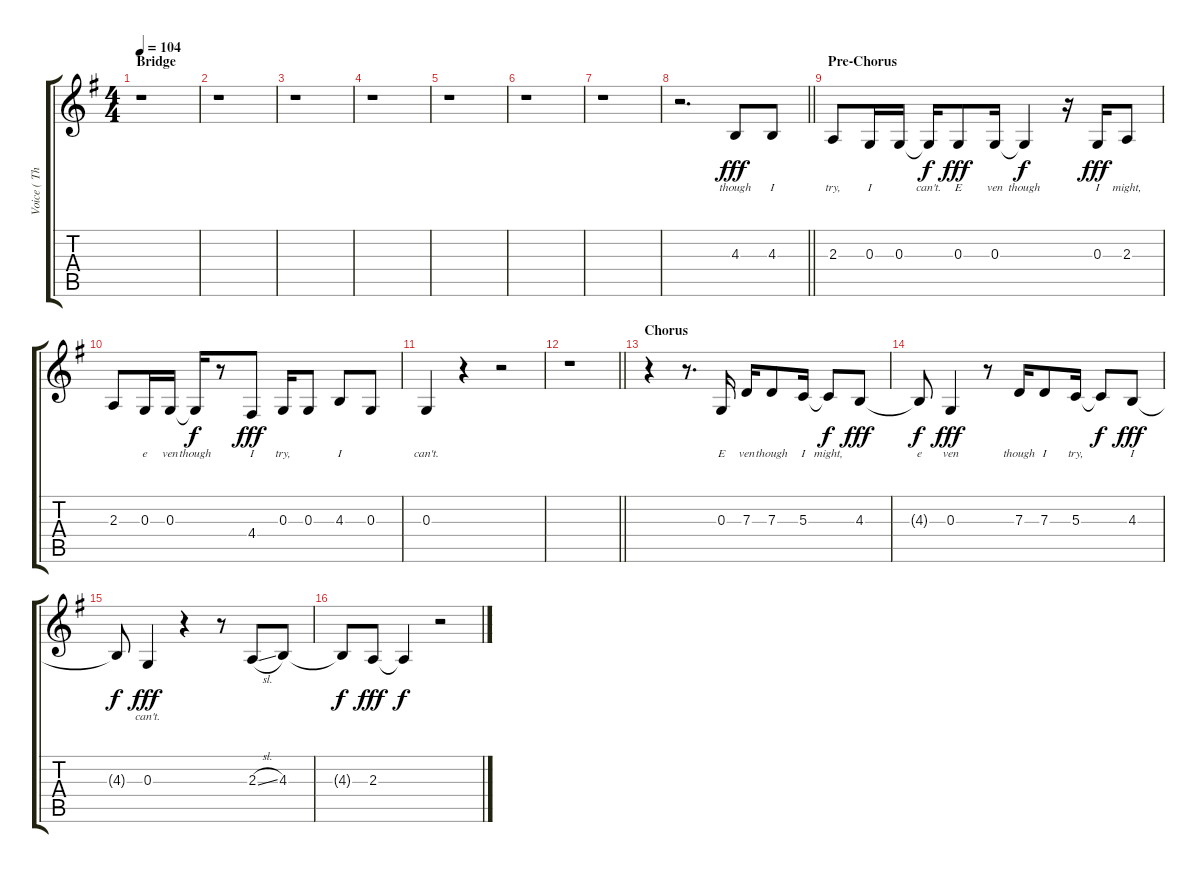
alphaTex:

\track ("Voice ( Thom Yorke )" "Voice ( Th") {instrument lead1square}
\staff {score tabs}
\tuning (E4 B3 G3 D3 A2 E2) {hide}
\ts (4 4)
\section ("" "Bridge")
\tempo 104
\clef g2
\ks eminor
r.1{dy f} |
r.1 |
r.1 |
r.1 |
r.1 |
r.1 |
r.1 |
\barLineRight lightlight
r.2{d} 4.3.8{lyrics (0 "though") lyrics (1 "") lyrics (2 "") lyrics (3 "") lyrics (4 "") dy fff} 4.3.8{lyrics (0 "I") lyrics (1 "") lyrics (2 "") lyrics (3 "") lyrics (4 "")} |
\section ("" "Pre-Chorus")
2.3.8{lyrics (0 "try,") lyrics (1 "") lyrics (2 "") lyrics (3 "") lyrics (4 "")} 0.3.16{lyrics (0 "I") lyrics (1 "") lyrics (2 "") lyrics (3 "") lyrics (4 "")} 0.3.16{lyrics (0 "") lyrics (1 "") lyrics (2 "") lyrics (3 "") lyrics (4 "")} 0.3{t}.16{lyrics (0 "can't.") lyrics (1 "") lyrics (2 "") lyrics (3 "") lyrics (4 "") dy f} 0.3.8{lyrics (0 "E") lyrics (1 "") lyrics (2 "") lyrics (3 "") lyrics (4 "") dy fff} 0.3.16{lyrics (0 "ven") lyrics (1 "") lyrics (2 "") lyrics (3 "") lyrics (4 "")} 0.3{t}.4{lyrics (0 "though") lyrics (1 "") lyrics (2 "") lyrics (3 "") lyrics (4 "") dy f} r.16 0.3.16{lyrics (0 "I") lyrics (1 "") lyrics (2 "") lyrics (3 "") lyrics (4 "") dy fff} 2.3.8{lyrics (0 "might,") lyrics (1 "") lyrics (2 "") lyrics (3 "") lyrics (4 "")} |
2.3.8{lyrics (0 "") lyrics (1 "") lyrics (2 "") lyrics (3 "") lyrics (4 "")} 0.3.16{lyrics (0 "e") lyrics (1 "") lyrics (2 "") lyrics (3 "") lyrics (4 "")} 0.3.16{lyrics (0 "ven") lyrics (1 "") lyrics (2 "") lyrics (3 "") lyrics (4 "")} 0.3{t}.16{lyrics (0 "though") lyrics (1 "") lyrics (2 "") lyrics (3 "") lyrics (4 "") dy f} r.8 4.4.8{lyrics (0 "I") lyrics (1 "") lyrics (2 "") lyrics (3 "") lyrics (4 "") dy fff} 0.3.16{lyrics (0 "try,") lyrics (1 "") lyrics (2 "") lyrics (3 "") lyrics (4 "")} 0.3.8{lyrics (0 "") lyrics (1 "") lyrics (2 "") lyrics (3 "") lyrics (4 "")} 4.3.8{lyrics (0 "I") lyrics (1 "") lyrics (2 "") lyrics (3 "") lyrics (4 "")} 0.3.8{lyrics (0 "") lyrics (1 "") lyrics (2 "") lyrics (3 "") lyrics (4 "")} |
0.3.4{lyrics (0 "can't.") lyrics (1 "") lyrics (2 "") lyrics (3 "") lyrics (4 "")} r.4 r.2 |
\barLineRight lightlight
r.1 |
\section ("" "Chorus")
r.4 r.8{d} 0.3.16{lyrics (0 "E") lyrics (1 "") lyrics (2 "") lyrics (3 "") lyrics (4 "")} 7.3.16{lyrics (0 "ven") lyrics (1 "") lyrics (2 "") lyrics (3 "") lyrics (4 "")} 7.3.8{lyrics (0 "though") lyrics (1 "") lyrics (2 "") lyrics (3 "") lyrics (4 "")} 5.3.16{lyrics (0 "I") lyrics (1 "") lyrics (2 "") lyrics (3 "") lyrics (4 "")} 5.3{t}.8{lyrics (0 "might,") lyrics (1 "") lyrics (2 "") lyrics (3 "") lyrics (4 "") dy f} 4.3.8{lyrics (0 "") lyrics (1 "") lyrics (2 "") lyrics (3 "") lyrics (4 "") dy fff} |
4.3{t}.8{lyrics (0 "e") lyrics (1 "") lyrics (2 "") lyrics (3 "") lyrics (4 "") dy f} 0.3.4{lyrics (0 "ven") lyrics (1 "") lyrics (2 "") lyrics (3 "") lyrics (4 "") dy fff} r.8 7.3.16{lyrics (0 "though") lyrics (1 "") lyrics (2 "") lyrics (3 "") lyrics (4 "")} 7.3.8{lyrics (0 "I") lyrics (1 "") lyrics (2 "") lyrics (3 "") lyrics (4 "")} 5.3.16{lyrics (0 "try,") lyrics (1 "") lyrics (2 "") lyrics (3 "") lyrics (4 "")} 5.3{t}.8{lyrics (0 "") lyrics (1 "") lyrics (2 "") lyrics (3 "") lyrics (4 "") dy f} 4.3.8{lyrics (0 "I") lyrics (1 "") lyrics (2 "") lyrics (3 "") lyrics (4 "") dy fff} |
4.3{t}.8{lyrics (0 "") lyrics (1 "") lyrics (2 "") lyrics (3 "") lyrics (4 "") dy f} 0.3.4{lyrics (0 "can't.") lyrics (1 "") lyrics (2 "") lyrics (3 "") lyrics (4 "") dy fff} r.4 r.8 2.3{sl}.8 4.3.8 |
4.3{t}.8{dy f} 2.3.8{dy fff} 2.3{t}.4{dy f} r.2
